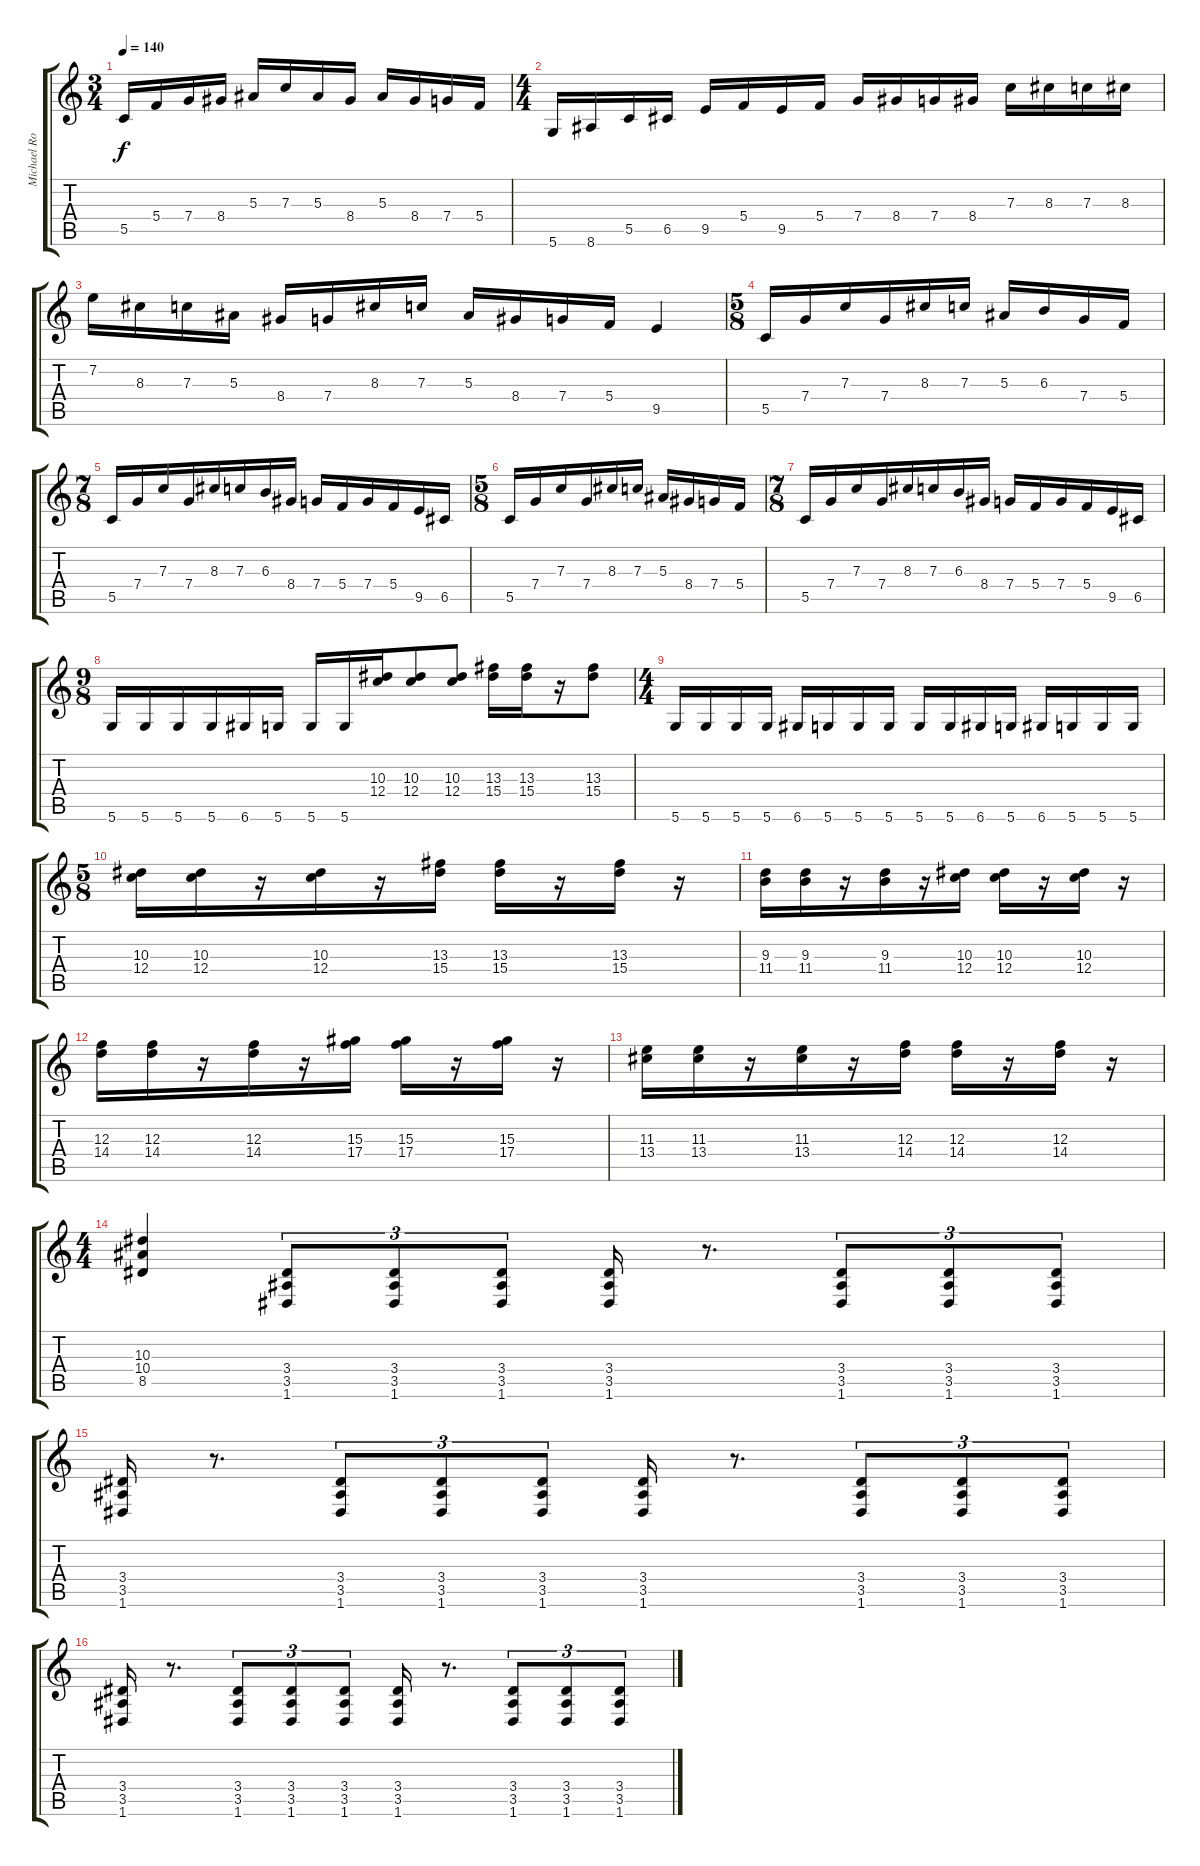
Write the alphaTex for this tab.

\track ("Michael Romeo Lead" "Michael Ro") {instrument distortionguitar}
\staff {score tabs}
\tuning (D4 A3 F3 C3 G2 D2) {hide}
\ts (3 4)
\tempo 140
\clef g2
\ks c
5.5.16{dy f} 5.4.16 7.4.16 8.4.16 5.3.16 7.3.16 5.3.16 8.4.16 5.3.16 8.4.16 7.4.16 5.4.16 |
\ts (4 4)
5.6.16 8.6.16 5.5.16 6.5.16 9.5.16 5.4.16 9.5.16 5.4.16 7.4.16 8.4.16 7.4.16 8.4.16 7.3.16 8.3.16 7.3.16 8.3.16 |
7.2.16 8.3.16 7.3.16 5.3.16 8.4.16 7.4.16 8.3.16 7.3.16 5.3.16 8.4.16 7.4.16 5.4.16 9.5.4 |
\ts (5 8)
5.5.16 7.4.16 7.3.16 7.4.16 8.3.16 7.3.16 5.3.16 6.3.16 7.4.16 5.4.16 |
\ts (7 8)
5.5.16 7.4.16 7.3.16 7.4.16 8.3.16 7.3.16 6.3.16 8.4.16 7.4.16 5.4.16 7.4.16 5.4.16 9.5.16 6.5.16 |
\ts (5 8)
5.5.16 7.4.16 7.3.16 7.4.16 8.3.16 7.3.16 5.3.16 8.4.16 7.4.16 5.4.16 |
\ts (7 8)
5.5.16 7.4.16 7.3.16 7.4.16 8.3.16 7.3.16 6.3.16 8.4.16 7.4.16 5.4.16 7.4.16 5.4.16 9.5.16 6.5.16 |
\ts (9 8)
5.6.16 5.6.16 5.6.16 5.6.16 6.6.16 5.6.16 5.6.16 5.6.16 (10.3 12.4).16 (10.3 12.4).8 (10.3 12.4).8 (13.3 15.4).16 (13.3 15.4).16 r.16 (13.3 15.4).8 |
\ts (4 4)
5.6.16 5.6.16 5.6.16 5.6.16 6.6.16 5.6.16 5.6.16 5.6.16 5.6.16 5.6.16 6.6.16 5.6.16 6.6.16 5.6.16 5.6.16 5.6.16 |
\ts (5 8)
(10.3 12.4).16 (10.3 12.4).16 r.16 (10.3 12.4).16 r.16 (13.3 15.4).16 (13.3 15.4).16 r.16 (13.3 15.4).16 r.16 |
(9.3 11.4).16 (9.3 11.4).16 r.16 (9.3 11.4).16 r.16 (10.3 12.4).16 (10.3 12.4).16 r.16 (10.3 12.4).16 r.16 |
(12.3 14.4).16 (12.3 14.4).16 r.16 (12.3 14.4).16 r.16 (15.3 17.4).16 (15.3 17.4).16 r.16 (15.3 17.4).16 r.16 |
(11.3 13.4).16 (11.3 13.4).16 r.16 (11.3 13.4).16 r.16 (12.3 14.4).16 (12.3 14.4).16 r.16 (12.3 14.4).16 r.16 |
\ts (4 4)
(10.3 10.4 8.5).4 (3.4 3.5 1.6).8{tu (3 2)} (3.4 3.5 1.6).8{tu (3 2)} (3.4 3.5 1.6).8{tu (3 2)} (3.4 3.5 1.6).16 r.8{d} (3.4 3.5 1.6).8{tu (3 2)} (3.4 3.5 1.6).8{tu (3 2)} (3.4 3.5 1.6).8{tu (3 2)} |
(3.4 3.5 1.6).16 r.8{d} (3.4 3.5 1.6).8{tu (3 2)} (3.4 3.5 1.6).8{tu (3 2)} (3.4 3.5 1.6).8{tu (3 2)} (3.4 3.5 1.6).16 r.8{d} (3.4 3.5 1.6).8{tu (3 2)} (3.4 3.5 1.6).8{tu (3 2)} (3.4 3.5 1.6).8{tu (3 2)} |
(3.4 3.5 1.6).16{volume 14 balance 8} r.8{d} (3.4 3.5 1.6).8{tu (3 2)} (3.4 3.5 1.6).8{tu (3 2)} (3.4 3.5 1.6).8{tu (3 2)} (3.4 3.5 1.6).16 r.8{d} (3.4 3.5 1.6).8{tu (3 2)} (3.4 3.5 1.6).8{tu (3 2)} (3.4 3.5 1.6).8{tu (3 2)}
